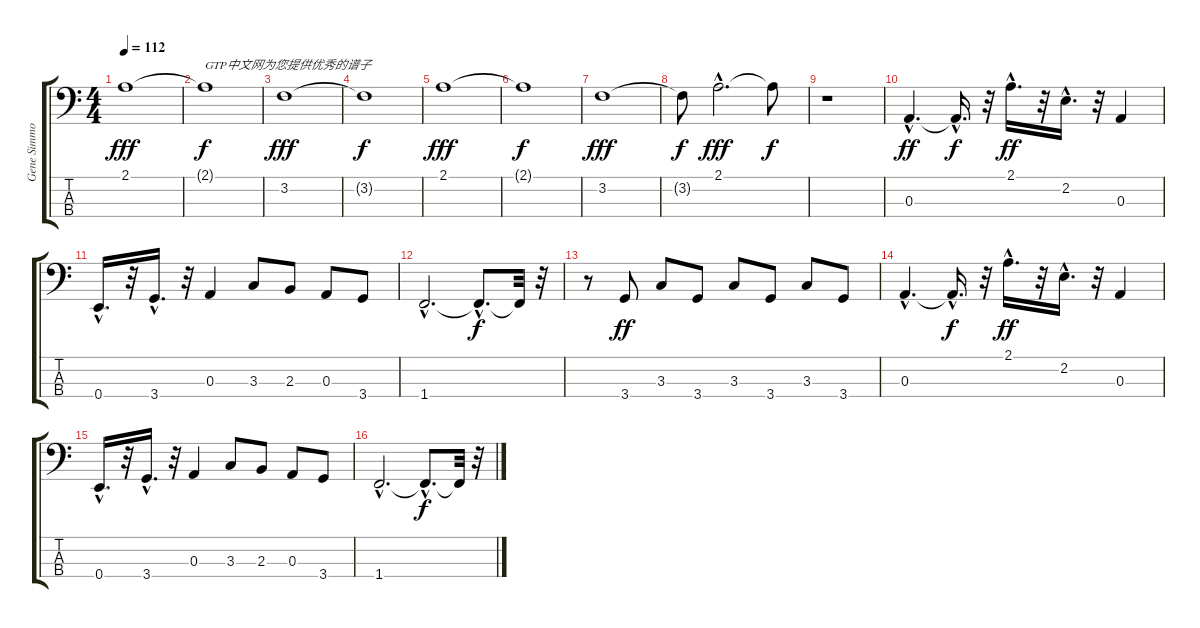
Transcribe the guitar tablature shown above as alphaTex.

\track ("Gene Simmons" "Gene Simmo") {instrument electricbassfinger}
\staff {score tabs}
\tuning (G2 D2 A1 E1) {hide}
\ts (4 4)
\tempo 112
\clef f4
\ks c
2.1.1{dy fff} |
2.1{t}.1{txt "GTP中文网为您提供优秀的谱子" dy f} |
3.2.1{dy fff} |
3.2{t}.1{dy f} |
2.1.1{dy fff} |
2.1{t}.1{dy f} |
3.2.1{dy fff} |
3.2{t}.8{dy f} 2.1{hac}.2{d dy fff} 2.1{t}.8{dy f} |
r.1 |
0.3{hac}.4{d dy ff} 0.3{hac t}.16{d dy f} r.32 2.1{hac}.16{d dy ff} r.32 2.2{hac}.16{d} r.32 0.3.4 |
0.4{hac}.16{d} r.32 3.4{hac}.16{d} r.32 0.3.4 3.3.8 2.3.8 0.3.8 3.4.8 |
1.4{hac}.2{d} 1.4{hac t}.8{d dy f} 1.4{t}.32 r.32 |
r.8 3.4.8{dy ff} 3.3.8 3.4.8 3.3.8 3.4.8 3.3.8 3.4.8 |
0.3{hac}.4{d} 0.3{hac t}.16{d dy f} r.32 2.1{hac}.16{d dy ff} r.32 2.2{hac}.16{d} r.32 0.3.4 |
0.4{hac}.16{d} r.32 3.4{hac}.16{d} r.32 0.3.4 3.3.8 2.3.8 0.3.8 3.4.8 |
1.4{hac}.2{d} 1.4{hac t}.8{d dy f} 1.4{t}.32 r.32
